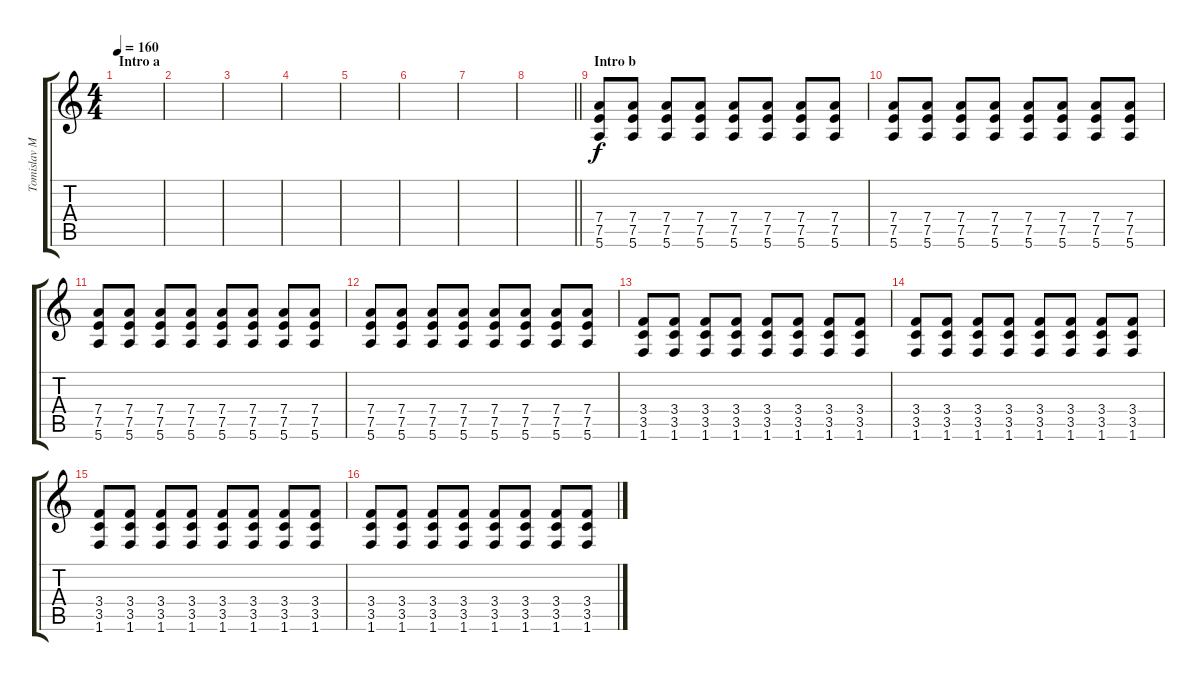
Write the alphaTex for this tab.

\track ("Tomislav Milicevic (Lead Guitar)" "Tomislav M") {instrument distortionguitar}
\staff {score tabs}
\tuning (E4 B3 G3 D3 A2 E2) {hide}
\ts (4 4)
\section ("" "Intro a")
\tempo 160
\clef g2
\ks c
|
|
|
|
|
|
|
\barLineRight lightlight
|
\section ("" "Intro b")
(7.4 7.5 5.6).8 (7.4 7.5 5.6).8 (7.4 7.5 5.6).8 (7.4 7.5 5.6).8 (7.4 7.5 5.6).8 (7.4 7.5 5.6).8 (7.4 7.5 5.6).8 (7.4 7.5 5.6).8 |
(7.4 7.5 5.6).8 (7.4 7.5 5.6).8 (7.4 7.5 5.6).8 (7.4 7.5 5.6).8 (7.4 7.5 5.6).8 (7.4 7.5 5.6).8 (7.4 7.5 5.6).8 (7.4 7.5 5.6).8 |
(7.4 7.5 5.6).8 (7.4 7.5 5.6).8 (7.4 7.5 5.6).8 (7.4 7.5 5.6).8 (7.4 7.5 5.6).8 (7.4 7.5 5.6).8 (7.4 7.5 5.6).8 (7.4 7.5 5.6).8 |
(7.4 7.5 5.6).8 (7.4 7.5 5.6).8 (7.4 7.5 5.6).8 (7.4 7.5 5.6).8 (7.4 7.5 5.6).8 (7.4 7.5 5.6).8 (7.4 7.5 5.6).8 (7.4 7.5 5.6).8 |
(3.4 3.5 1.6).8 (3.4 3.5 1.6).8 (3.4 3.5 1.6).8 (3.4 3.5 1.6).8 (3.4 3.5 1.6).8 (3.4 3.5 1.6).8 (3.4 3.5 1.6).8 (3.4 3.5 1.6).8 |
(3.4 3.5 1.6).8 (3.4 3.5 1.6).8 (3.4 3.5 1.6).8 (3.4 3.5 1.6).8 (3.4 3.5 1.6).8 (3.4 3.5 1.6).8 (3.4 3.5 1.6).8 (3.4 3.5 1.6).8 |
(3.4 3.5 1.6).8 (3.4 3.5 1.6).8 (3.4 3.5 1.6).8 (3.4 3.5 1.6).8 (3.4 3.5 1.6).8 (3.4 3.5 1.6).8 (3.4 3.5 1.6).8 (3.4 3.5 1.6).8 |
(3.4 3.5 1.6).8 (3.4 3.5 1.6).8 (3.4 3.5 1.6).8 (3.4 3.5 1.6).8 (3.4 3.5 1.6).8 (3.4 3.5 1.6).8 (3.4 3.5 1.6).8 (3.4 3.5 1.6).8
